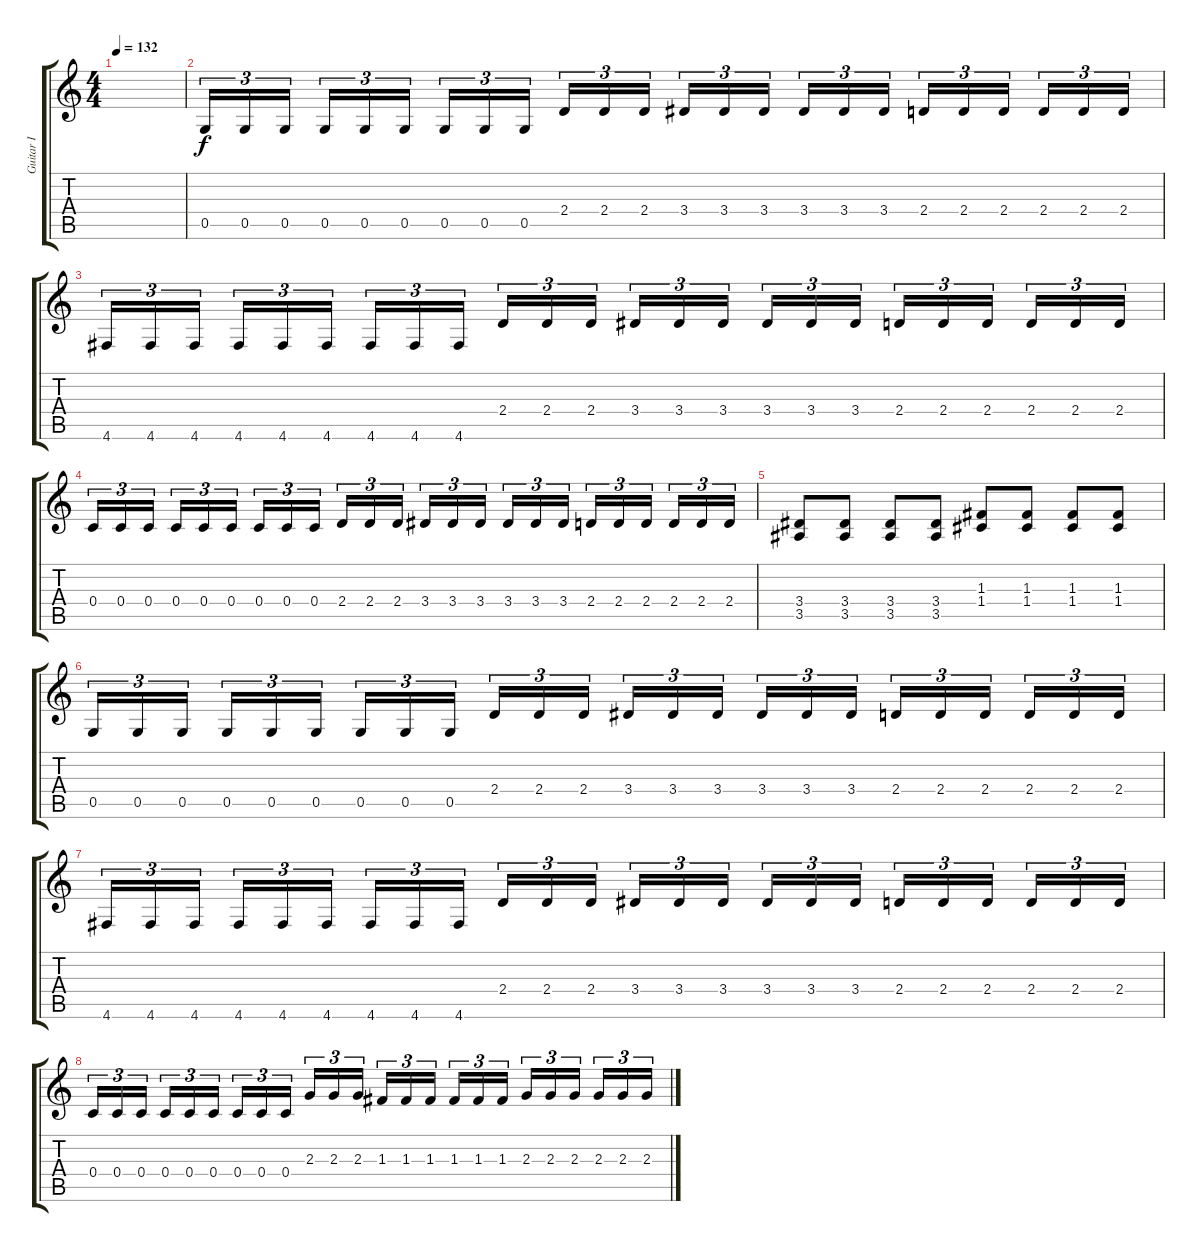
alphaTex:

\track ("Guitar I" "Guitar I") {instrument distortionguitar}
\staff {score tabs}
\tuning (D4 A3 F3 C3 G2 D2) {hide}
\ts (4 4)
\tempo 132
\clef g2
\ks c
|
0.5.16{tu (3 2)} 0.5.16{tu (3 2)} 0.5.16{tu (3 2)} 0.5.16{tu (3 2)} 0.5.16{tu (3 2)} 0.5.16{tu (3 2)} 0.5.16{tu (3 2)} 0.5.16{tu (3 2)} 0.5.16{tu (3 2)} 2.4.16{tu (3 2)} 2.4.16{tu (3 2)} 2.4.16{tu (3 2)} 3.4.16{tu (3 2)} 3.4.16{tu (3 2)} 3.4.16{tu (3 2)} 3.4.16{tu (3 2)} 3.4.16{tu (3 2)} 3.4.16{tu (3 2)} 2.4.16{tu (3 2)} 2.4.16{tu (3 2)} 2.4.16{tu (3 2)} 2.4.16{tu (3 2)} 2.4.16{tu (3 2)} 2.4.16{tu (3 2)} |
4.6.16{tu (3 2)} 4.6.16{tu (3 2)} 4.6.16{tu (3 2)} 4.6.16{tu (3 2)} 4.6.16{tu (3 2)} 4.6.16{tu (3 2)} 4.6.16{tu (3 2)} 4.6.16{tu (3 2)} 4.6.16{tu (3 2)} 2.4.16{tu (3 2)} 2.4.16{tu (3 2)} 2.4.16{tu (3 2)} 3.4.16{tu (3 2)} 3.4.16{tu (3 2)} 3.4.16{tu (3 2)} 3.4.16{tu (3 2)} 3.4.16{tu (3 2)} 3.4.16{tu (3 2)} 2.4.16{tu (3 2)} 2.4.16{tu (3 2)} 2.4.16{tu (3 2)} 2.4.16{tu (3 2)} 2.4.16{tu (3 2)} 2.4.16{tu (3 2)} |
0.4.16{tu (3 2)} 0.4.16{tu (3 2)} 0.4.16{tu (3 2)} 0.4.16{tu (3 2)} 0.4.16{tu (3 2)} 0.4.16{tu (3 2)} 0.4.16{tu (3 2)} 0.4.16{tu (3 2)} 0.4.16{tu (3 2)} 2.4.16{tu (3 2)} 2.4.16{tu (3 2)} 2.4.16{tu (3 2)} 3.4.16{tu (3 2)} 3.4.16{tu (3 2)} 3.4.16{tu (3 2)} 3.4.16{tu (3 2)} 3.4.16{tu (3 2)} 3.4.16{tu (3 2)} 2.4.16{tu (3 2)} 2.4.16{tu (3 2)} 2.4.16{tu (3 2)} 2.4.16{tu (3 2)} 2.4.16{tu (3 2)} 2.4.16{tu (3 2)} |
(3.4 3.5).8 (3.4 3.5).8 (3.4 3.5).8 (3.4 3.5).8 (1.3 1.4).8 (1.3 1.4).8 (1.3 1.4).8 (1.3 1.4).8 |
0.5.16{tu (3 2)} 0.5.16{tu (3 2)} 0.5.16{tu (3 2)} 0.5.16{tu (3 2)} 0.5.16{tu (3 2)} 0.5.16{tu (3 2)} 0.5.16{tu (3 2)} 0.5.16{tu (3 2)} 0.5.16{tu (3 2)} 2.4.16{tu (3 2)} 2.4.16{tu (3 2)} 2.4.16{tu (3 2)} 3.4.16{tu (3 2)} 3.4.16{tu (3 2)} 3.4.16{tu (3 2)} 3.4.16{tu (3 2)} 3.4.16{tu (3 2)} 3.4.16{tu (3 2)} 2.4.16{tu (3 2)} 2.4.16{tu (3 2)} 2.4.16{tu (3 2)} 2.4.16{tu (3 2)} 2.4.16{tu (3 2)} 2.4.16{tu (3 2)} |
4.6.16{tu (3 2)} 4.6.16{tu (3 2)} 4.6.16{tu (3 2)} 4.6.16{tu (3 2)} 4.6.16{tu (3 2)} 4.6.16{tu (3 2)} 4.6.16{tu (3 2)} 4.6.16{tu (3 2)} 4.6.16{tu (3 2)} 2.4.16{tu (3 2)} 2.4.16{tu (3 2)} 2.4.16{tu (3 2)} 3.4.16{tu (3 2)} 3.4.16{tu (3 2)} 3.4.16{tu (3 2)} 3.4.16{tu (3 2)} 3.4.16{tu (3 2)} 3.4.16{tu (3 2)} 2.4.16{tu (3 2)} 2.4.16{tu (3 2)} 2.4.16{tu (3 2)} 2.4.16{tu (3 2)} 2.4.16{tu (3 2)} 2.4.16{tu (3 2)} |
0.4.16{tu (3 2)} 0.4.16{tu (3 2)} 0.4.16{tu (3 2)} 0.4.16{tu (3 2)} 0.4.16{tu (3 2)} 0.4.16{tu (3 2)} 0.4.16{tu (3 2)} 0.4.16{tu (3 2)} 0.4.16{tu (3 2)} 2.3.16{tu (3 2)} 2.3.16{tu (3 2)} 2.3.16{tu (3 2)} 1.3.16{tu (3 2)} 1.3.16{tu (3 2)} 1.3.16{tu (3 2)} 1.3.16{tu (3 2)} 1.3.16{tu (3 2)} 1.3.16{tu (3 2)} 2.3.16{tu (3 2)} 2.3.16{tu (3 2)} 2.3.16{tu (3 2)} 2.3.16{tu (3 2)} 2.3.16{tu (3 2)} 2.3.16{tu (3 2)}
